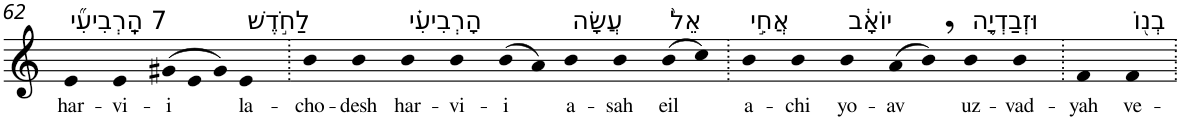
**kern	**text
*part1	*part1
*staff1	*staff1
*I"Piano	*
*I'Pno	*
!!LO:PB:g=z
*clefG2	*
*k[]	*
=62	=62
!LO:TX:a:t=7 הָֽרְבִיעִ֞י	!
!	!LO:LY:b
4e	har-
!	!LO:LY:b
4e	-vi-
*Xtuplet	*
!	!LO:LY:b
(>12g#X	-i
12e	.
12g#)	.
!LO:TX:a:t=לַחֹ֣דֶשׁ	!
!	!LO:LY:b
4e	la-
=63.	=63.
!	!LO:LY:b
4b	-cho-
!	!LO:LY:b
4b	-desh
!LO:TX:a:t=הָרְבִיעִ֗י	!
!	!LO:LY:b
4b	har-
!	!LO:LY:b
4b	-vi-
!	!LO:LY:b
(>8b	-i
8a)	.
!LO:TX:a:t=עֲשָׂה	!
!	!LO:LY:b
4b	a-
!	!LO:LY:b
4b	-sah
!LO:TX:a:t=אֵל֙	!
!	!LO:LY:b
(>8b	eil
8cc)	.
=64.	=64.
!LO:TX:a:t=אֲחִ֣י	!
!	!LO:LY:b
4b	a-
!	!LO:LY:b
4b	-chi
!LO:TX:a:t=יוֹאָ֔ב	!
!	!LO:LY:b
4b	yo-
!	!LO:LY:b
(>8a	-av
8b,)	.
!LO:TX:a:t=וּזְבַדְיָ֥ה	!
!	!LO:LY:b
4b	uz-
!	!LO:LY:b
4b	-vad-
=65.	=65.
!	!LO:LY:b
4f	-yah
!LO:TX:a:t=בְנ֖וֹ	!
!	!LO:LY:b
4f	ve-
=.	=.
*-	*-
